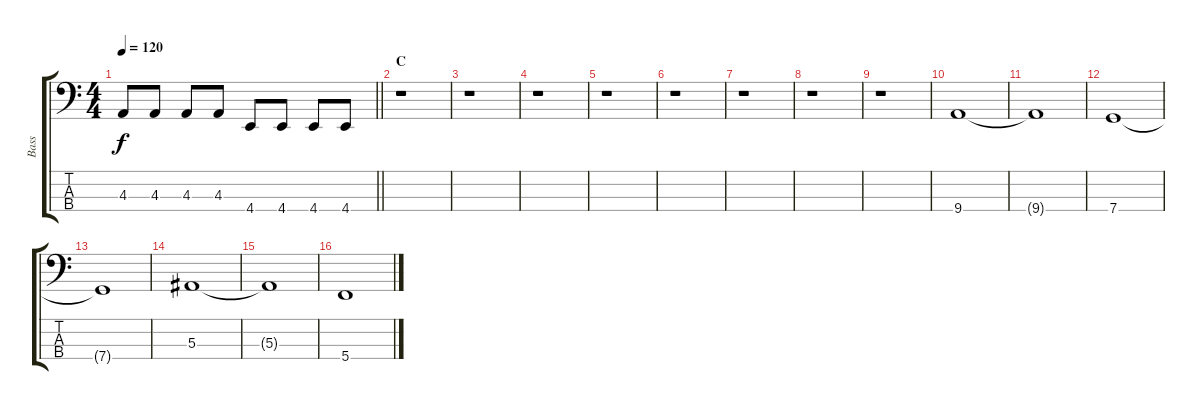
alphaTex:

\track ("Bass" "Bass") {instrument electricbassfinger}
\staff {score tabs}
\tuning (Eb2 Bb1 F1 C1) {hide}
\ts (4 4)
\tempo 120
\clef f4
\barLineRight lightlight
\ks c
4.3.8{dy f} 4.3.8 4.3.8 4.3.8 4.4.8 4.4.8 4.4.8 4.4.8 |
\section ("" "C")
r.1 |
r.1 |
r.1 |
r.1 |
r.1 |
r.1 |
r.1 |
r.1 |
9.4.1 |
9.4{t}.1 |
7.4.1 |
7.4{t}.1 |
5.3.1 |
5.3{t}.1 |
5.4.1
